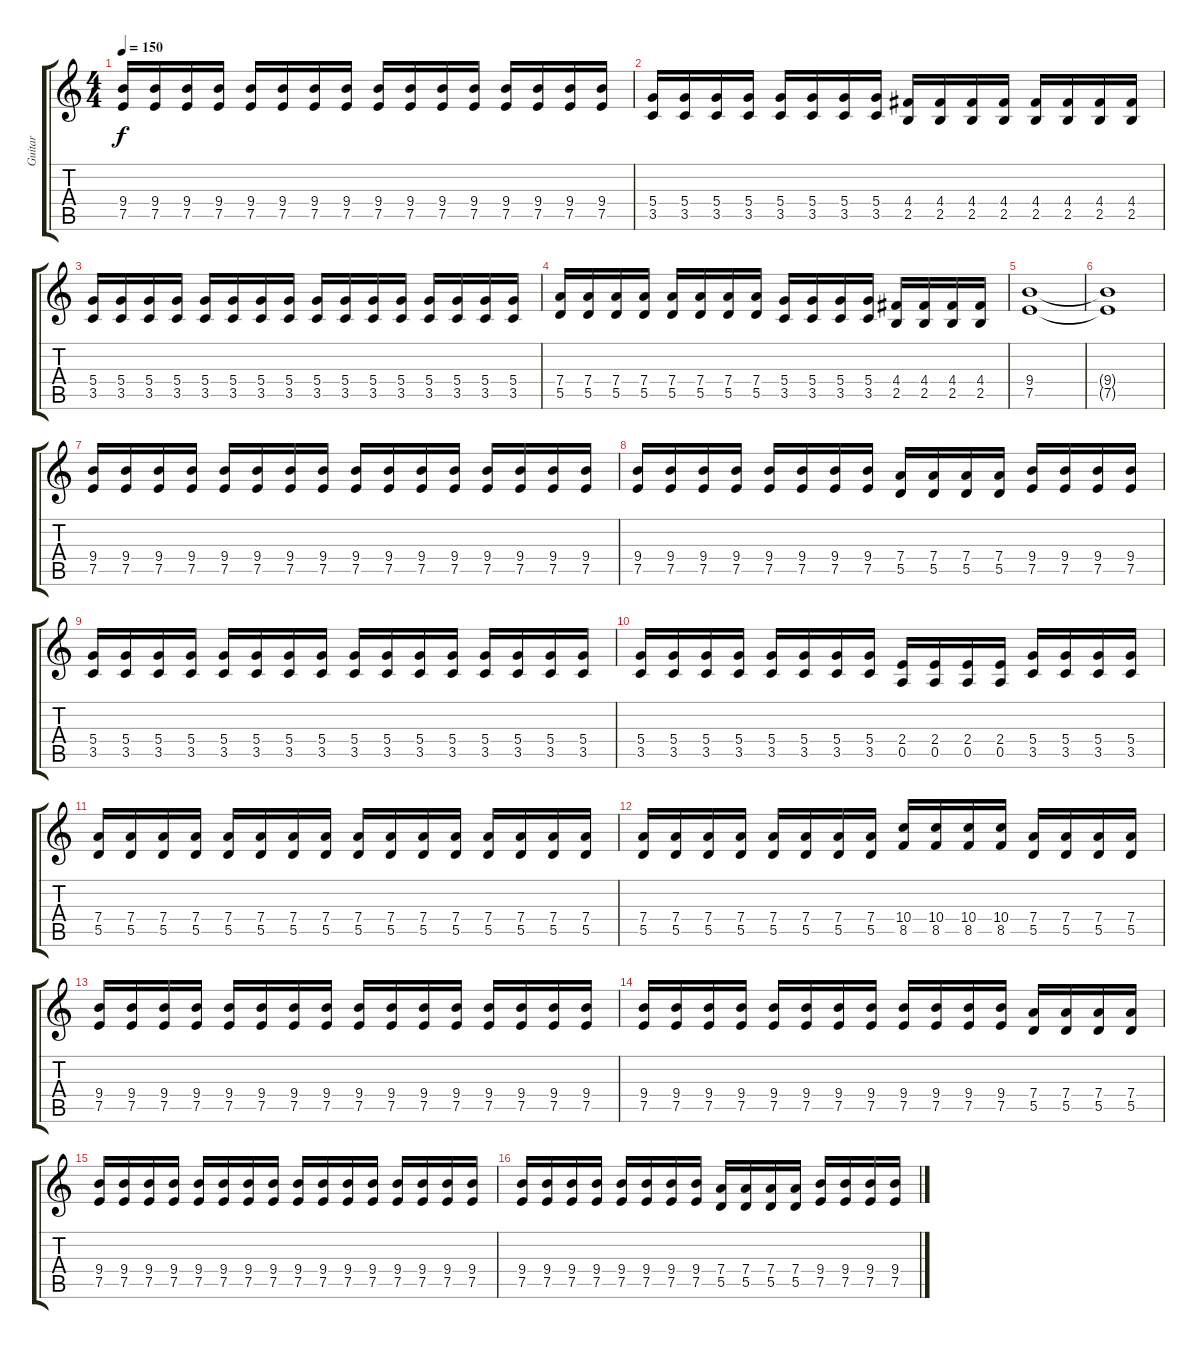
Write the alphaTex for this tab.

\track ("Guitar" "Guitar") {instrument distortionguitar}
\staff {score tabs}
\tuning (E4 B3 G3 D3 A2 E2) {hide}
\ts (4 4)
\tempo 150
\clef g2
\ks c
(9.4 7.5).16{dy f} (9.4 7.5).16 (9.4 7.5).16 (9.4 7.5).16 (9.4 7.5).16 (9.4 7.5).16 (9.4 7.5).16 (9.4 7.5).16 (9.4 7.5).16 (9.4 7.5).16 (9.4 7.5).16 (9.4 7.5).16 (9.4 7.5).16 (9.4 7.5).16 (9.4 7.5).16 (9.4 7.5).16 |
(5.4 3.5).16 (5.4 3.5).16 (5.4 3.5).16 (5.4 3.5).16 (5.4 3.5).16 (5.4 3.5).16 (5.4 3.5).16 (5.4 3.5).16 (4.4 2.5).16 (4.4 2.5).16 (4.4 2.5).16 (4.4 2.5).16 (4.4 2.5).16 (4.4 2.5).16 (4.4 2.5).16 (4.4 2.5).16 |
(5.4 3.5).16 (5.4 3.5).16 (5.4 3.5).16 (5.4 3.5).16 (5.4 3.5).16 (5.4 3.5).16 (5.4 3.5).16 (5.4 3.5).16 (5.4 3.5).16 (5.4 3.5).16 (5.4 3.5).16 (5.4 3.5).16 (5.4 3.5).16 (5.4 3.5).16 (5.4 3.5).16 (5.4 3.5).16 |
(7.4 5.5).16 (7.4 5.5).16 (7.4 5.5).16 (7.4 5.5).16 (7.4 5.5).16 (7.4 5.5).16 (7.4 5.5).16 (7.4 5.5).16 (5.4 3.5).16 (5.4 3.5).16 (5.4 3.5).16 (5.4 3.5).16 (4.4 2.5).16 (4.4 2.5).16 (4.4 2.5).16 (4.4 2.5).16 |
(9.4 7.5).1 |
(9.4{t} 7.5{t}).1 |
(9.4 7.5).16 (9.4 7.5).16 (9.4 7.5).16 (9.4 7.5).16 (9.4 7.5).16 (9.4 7.5).16 (9.4 7.5).16 (9.4 7.5).16 (9.4 7.5).16 (9.4 7.5).16 (9.4 7.5).16 (9.4 7.5).16 (9.4 7.5).16 (9.4 7.5).16 (9.4 7.5).16 (9.4 7.5).16 |
(9.4 7.5).16 (9.4 7.5).16 (9.4 7.5).16 (9.4 7.5).16 (9.4 7.5).16 (9.4 7.5).16 (9.4 7.5).16 (9.4 7.5).16 (7.4 5.5).16 (7.4 5.5).16 (7.4 5.5).16 (7.4 5.5).16 (9.4 7.5).16 (9.4 7.5).16 (9.4 7.5).16 (9.4 7.5).16 |
(5.4 3.5).16 (5.4 3.5).16 (5.4 3.5).16 (5.4 3.5).16 (5.4 3.5).16 (5.4 3.5).16 (5.4 3.5).16 (5.4 3.5).16 (5.4 3.5).16 (5.4 3.5).16 (5.4 3.5).16 (5.4 3.5).16 (5.4 3.5).16 (5.4 3.5).16 (5.4 3.5).16 (5.4 3.5).16 |
(5.4 3.5).16 (5.4 3.5).16 (5.4 3.5).16 (5.4 3.5).16 (5.4 3.5).16 (5.4 3.5).16 (5.4 3.5).16 (5.4 3.5).16 (2.4 0.5).16 (2.4 0.5).16 (2.4 0.5).16 (2.4 0.5).16 (5.4 3.5).16 (5.4 3.5).16 (5.4 3.5).16 (5.4 3.5).16 |
(7.4 5.5).16 (7.4 5.5).16 (7.4 5.5).16 (7.4 5.5).16 (7.4 5.5).16 (7.4 5.5).16 (7.4 5.5).16 (7.4 5.5).16 (7.4 5.5).16 (7.4 5.5).16 (7.4 5.5).16 (7.4 5.5).16 (7.4 5.5).16 (7.4 5.5).16 (7.4 5.5).16 (7.4 5.5).16 |
(7.4 5.5).16 (7.4 5.5).16 (7.4 5.5).16 (7.4 5.5).16 (7.4 5.5).16 (7.4 5.5).16 (7.4 5.5).16 (7.4 5.5).16 (10.4 8.5).16 (10.4 8.5).16 (10.4 8.5).16 (10.4 8.5).16 (7.4 5.5).16 (7.4 5.5).16 (7.4 5.5).16 (7.4 5.5).16 |
(9.4 7.5).16 (9.4 7.5).16 (9.4 7.5).16 (9.4 7.5).16 (9.4 7.5).16 (9.4 7.5).16 (9.4 7.5).16 (9.4 7.5).16 (9.4 7.5).16 (9.4 7.5).16 (9.4 7.5).16 (9.4 7.5).16 (9.4 7.5).16 (9.4 7.5).16 (9.4 7.5).16 (9.4 7.5).16 |
(9.4 7.5).16 (9.4 7.5).16 (9.4 7.5).16 (9.4 7.5).16 (9.4 7.5).16 (9.4 7.5).16 (9.4 7.5).16 (9.4 7.5).16 (9.4 7.5).16 (9.4 7.5).16 (9.4 7.5).16 (9.4 7.5).16 (7.4 5.5).16 (7.4 5.5).16 (7.4 5.5).16 (7.4 5.5).16 |
(9.4 7.5).16 (9.4 7.5).16 (9.4 7.5).16 (9.4 7.5).16 (9.4 7.5).16 (9.4 7.5).16 (9.4 7.5).16 (9.4 7.5).16 (9.4 7.5).16 (9.4 7.5).16 (9.4 7.5).16 (9.4 7.5).16 (9.4 7.5).16 (9.4 7.5).16 (9.4 7.5).16 (9.4 7.5).16 |
(9.4 7.5).16 (9.4 7.5).16 (9.4 7.5).16 (9.4 7.5).16 (9.4 7.5).16 (9.4 7.5).16 (9.4 7.5).16 (9.4 7.5).16 (7.4 5.5).16 (7.4 5.5).16 (7.4 5.5).16 (7.4 5.5).16 (9.4 7.5).16 (9.4 7.5).16 (9.4 7.5).16 (9.4 7.5).16
